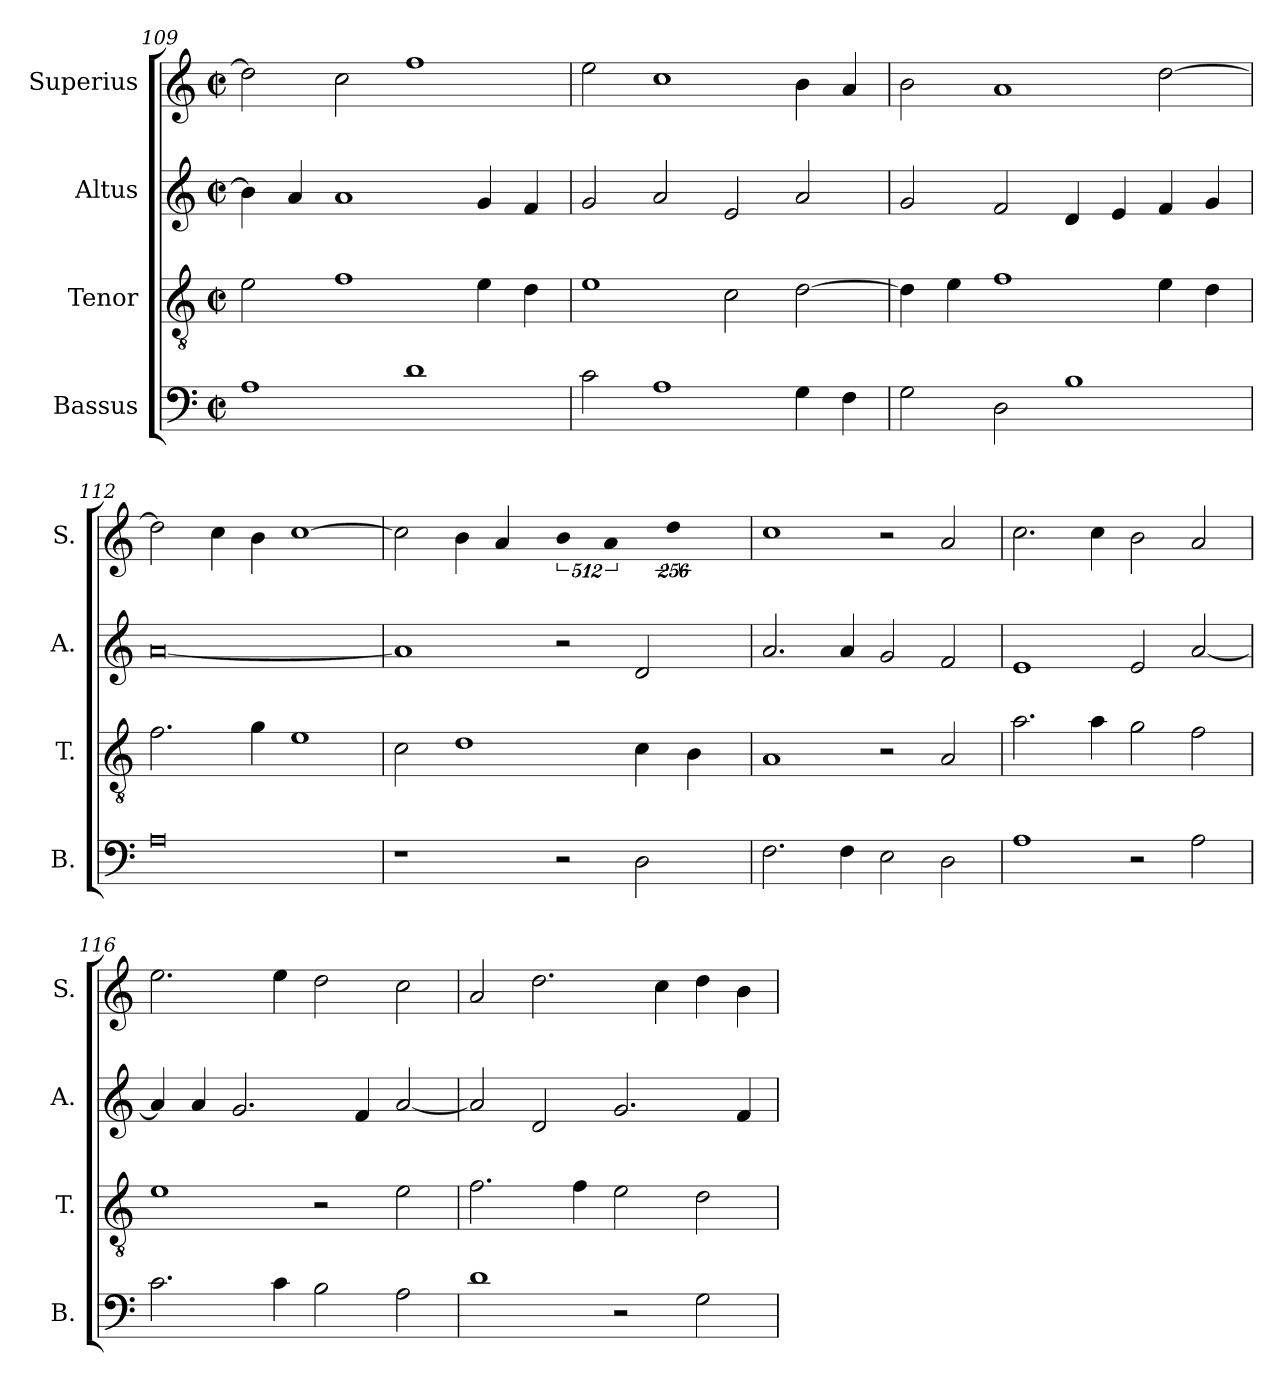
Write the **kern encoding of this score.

**kern	**kern	**kern	**kern
*part4	*part3	*part2	*part1
*staff4	*staff3	*staff2	*staff1
*I"Bassus	*I"Tenor	*I"Altus	*I"Superius
*I'B.	*I'T.	*I'A.	*I'S.
*clefF4	*clefGv2	*clefG2	*clefG2
*	*ITrd7c12	*	*
*k[]	*k[]	*k[]	*k[]
*C:	*C:	*C:	*C:
*M2/2	*M2/2	*M2/2	*M2/2
*met(c|)	*met(c|)	*met(c|)	*met(c|)
=109	=109	=109	=109
1Ai	2Ei\	4bi\]	2ddi\]
.	.	4ai/	.
.	1Fi	1ai	2cci\
1di	.	.	1ffi
.	4Ei\	4gi/	.
.	4Di\	4fi/	.
=110	=110	=110	=110
2ci\	1Ei	2gi/	2eei\
1Ai	.	2ai/	1cci
.	2Ci\	2ei/	.
4Gi\	[>2Di\	2ai/	4bi\
4Fi\	.	.	4ai/
=111	=111	=111	=111
2Gi\	4Di\]	2gi/	2bi\
.	4Ei\	.	.
2Di\	1Fi	2fi/	1ai
1Bi	.	4di/	.
.	.	4ei/	.
.	4Ei\	4fi/	[>2ddi\
.	4Di\	4gi/	.
=112	=112	=112	=112
0Ai	2.Fi\	[<0ai	2ddi\]
.	.	.	4cci\
.	4Gi\	.	4bi\
.	1Ei	.	[>1cci
!!LO:PB:g=z
=113	=113	=113	=113
*	*	*	*^
1r	2Ci\	1ai]	2cci\]	2ryy
.	1Di	.	4bi\	4ryy
.	.	.	4ai/	8ryy
.	.	.	.	64ryy
.	.	.	.	256ryy
.	.	.	.	1024ryy
.	.	.	.	1ryy
!	!	!	!LO:N:vis=2	!
2r	.	2r	1024%341bi\	.
!	!	!	!LO:N:vis=2	!
.	.	.	1024%341ai/	.
2Di\	4Ci\	2di/	.	.
!	!	!	!LO:N:vis=2	!
.	.	.	512%171ddi\	.
.	4BBi\	.	.	.
.	.	.	.	16ryy
.	.	.	.	32ryy
.	.	.	.	128ryy
.	.	.	.	512.ryy
*	*	*	*v	*v
=114	=114	=114	=114
2.Fi\	1AAi	2.ai/	1cci
4Fi\	.	4ai/	.
2Ei\	2r	2gi/	2r
2Di\	2AAi/	2fi/	2ai/
=115	=115	=115	=115
1Ai	2.Ai\	1ei	2.cci\
.	4Ai\	.	4cci\
2r	2Gi\	2ei/	2bi\
2Ai\	2Fi\	[<2ai/	2ai/
=116	=116	=116	=116
2.ci\	1Ei	4ai/]	2.eei\
.	.	4ai/	.
.	.	2.gi/	.
4ci\	.	.	4eei\
2Bi\	2r	.	2ddi\
.	.	4fi/	.
2Ai\	2Ei\	[<2ai/	2cci\
!!LO:LB:g=z
=117	=117	=117	=117
1di	2.Fi\	2ai/]	2ai/
.	.	2di/	2.ddi\
.	4Fi\	.	.
2r	2Ei\	2.gi/	.
.	.	.	4cci\
2Gi\	2Di\	.	4ddi\
.	.	4fi/	4bi\
=	=	=	=
*-	*-	*-	*-
